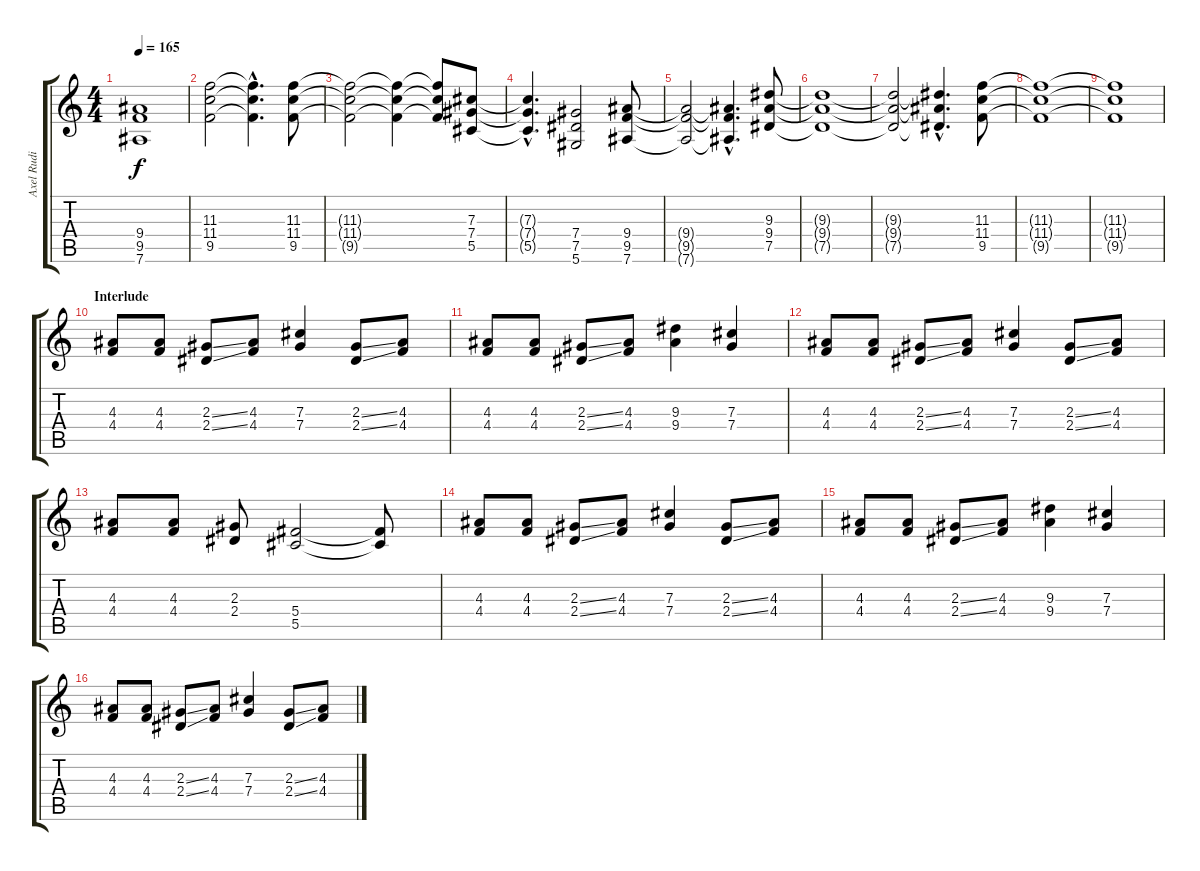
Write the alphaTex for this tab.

\track ("Axel Rudi Pell - Chitarra" "Axel Rudi ") {instrument distortionguitar}
\staff {score tabs}
\tuning (Eb4 Bb3 Gb3 Db3 Ab2 Eb2) {hide}
\ts (4 4)
\tempo 165
\clef g2
\ks c
(9.4{t} 9.5{t} 7.6{t}).1{dy f} |
(11.3 11.4 9.5).2 (11.3{hac t} 11.4{hac t} 9.5{hac t}).4{d} (11.3 11.4 9.5).8 |
(11.3{t} 11.4{t} 9.5{t}).2 (11.3{t} 11.4{t} 9.5{t}).4 (11.3{t} 11.4{t} 9.5{t}).8 (7.3 7.4 5.5).8 |
(7.3{hac t} 7.4{hac t} 5.5{hac t}).4{d} (7.4 7.5 5.6).2 (9.4 9.5 7.6).8 |
(9.4{t} 9.5{t} 7.6{t}).2 (9.4{hac t} 9.5{hac t} 7.6{hac t}).4{d} (9.3 9.4 7.5).8 |
(9.3{t} 9.4{t} 7.5{t}).1 |
(9.3{t} 9.4{t} 7.5{t}).2 (9.3{hac t} 9.4{hac t} 7.5{hac t}).4{d} (11.3 11.4 9.5).8 |
(11.3{t} 11.4{t} 9.5{t}).1 |
(11.3{t} 11.4{t} 9.5{t}).1 |
\section ("" "Interlude")
(4.3 4.4).8 (4.3 4.4).8 (2.3{ss} 2.4{ss}).8 (4.3 4.4).8 (7.3 7.4).4 (2.3{ss} 2.4{ss}).8 (4.3 4.4).8 |
(4.3 4.4).8 (4.3 4.4).8 (2.3{ss} 2.4{ss}).8 (4.3 4.4).8 (9.3 9.4).4 (7.3 7.4).4 |
(4.3 4.4).8 (4.3 4.4).8 (2.3{ss} 2.4{ss}).8 (4.3 4.4).8 (7.3 7.4).4 (2.3{ss} 2.4{ss}).8 (4.3 4.4).8 |
(4.3 4.4).8 (4.3 4.4).8 (2.3 2.4).8 (5.4 5.5).2 (5.4{t} 5.5{t}).8 |
(4.3 4.4).8 (4.3 4.4).8 (2.3{ss} 2.4{ss}).8 (4.3 4.4).8 (7.3 7.4).4 (2.3{ss} 2.4{ss}).8 (4.3 4.4).8 |
(4.3 4.4).8 (4.3 4.4).8 (2.3{ss} 2.4{ss}).8 (4.3 4.4).8 (9.3 9.4).4 (7.3 7.4).4 |
(4.3 4.4).8 (4.3 4.4).8 (2.3{ss} 2.4{ss}).8 (4.3 4.4).8 (7.3 7.4).4 (2.3{ss} 2.4{ss}).8 (4.3 4.4).8
